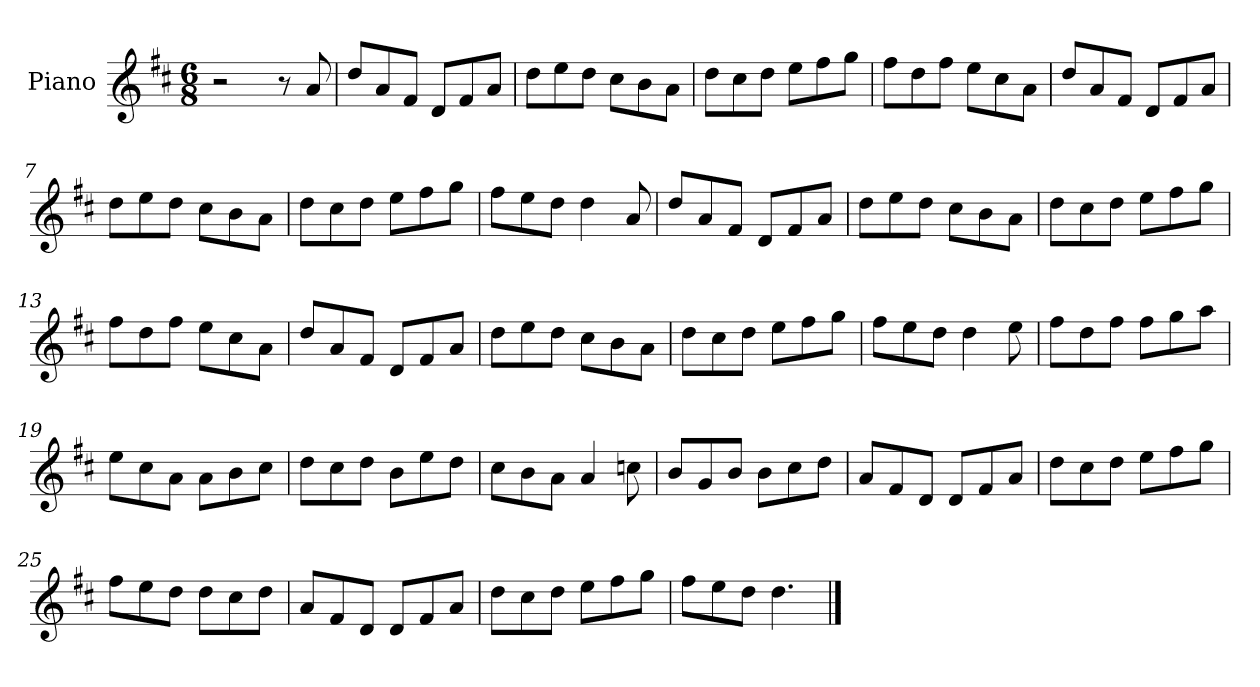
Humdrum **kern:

**kern
*part1
*staff1
*I"Piano
*I'Pno
*clefG2
*k[f#c#]
*M6/8
=1
2r
8r
8a/
=2
8dd/L
8a/
8f#/J
8d/L
8f#/
8a/J
=3
8dd\L
8ee\
8dd\J
8cc#\L
8b\
8a\J
=4
8dd\L
8cc#\
8dd\J
8ee\L
8ff#\
8gg\J
=5
8ff#\L
8dd\
8ff#\J
8ee\L
8cc#\
8a\J
=6
8dd/L
8a/
8f#/J
8d/L
8f#/
8a/J
=7
8dd\L
8ee\
8dd\J
8cc#\L
8b\
8a\J
=8
8dd\L
8cc#\
8dd\J
8ee\L
8ff#\
8gg\J
=9
8ff#\L
8ee\
8dd\J
4dd\
8a/
=10
8dd/L
8a/
8f#/J
8d/L
8f#/
8a/J
=11
8dd\L
8ee\
8dd\J
8cc#\L
8b\
8a\J
=12
8dd\L
8cc#\
8dd\J
8ee\L
8ff#\
8gg\J
=13
8ff#\L
8dd\
8ff#\J
8ee\L
8cc#\
8a\J
=14
8dd/L
8a/
8f#/J
8d/L
8f#/
8a/J
=15
8dd\L
8ee\
8dd\J
8cc#\L
8b\
8a\J
=16
8dd\L
8cc#\
8dd\J
8ee\L
8ff#\
8gg\J
=17
8ff#\L
8ee\
8dd\J
4dd\
8ee\
=18
8ff#\L
8dd\
8ff#\J
8ff#\L
8gg\
8aa\J
=19
8ee\L
8cc#\
8a\J
8a\L
8b\
8cc#\J
=20
8dd\L
8cc#\
8dd\J
8b\L
8ee\
8dd\J
=21
8cc#\L
8b\
8a\J
4a/
8ccn\
=22
8b/L
8g/
8b/J
8b\L
8cc#\
8dd\J
=23
8a/L
8f#/
8d/J
8d/L
8f#/
8a/J
=24
8dd\L
8cc#\
8dd\J
8ee\L
8ff#\
8gg\J
=25
8ff#\L
8ee\
8dd\J
8dd\L
8cc#\
8dd\J
=26
8a/L
8f#/
8d/J
8d/L
8f#/
8a/J
=27
8dd\L
8cc#\
8dd\J
8ee\L
8ff#\
8gg\J
=28
8ff#\L
8ee\
8dd\J
4.dd\
==
*-
